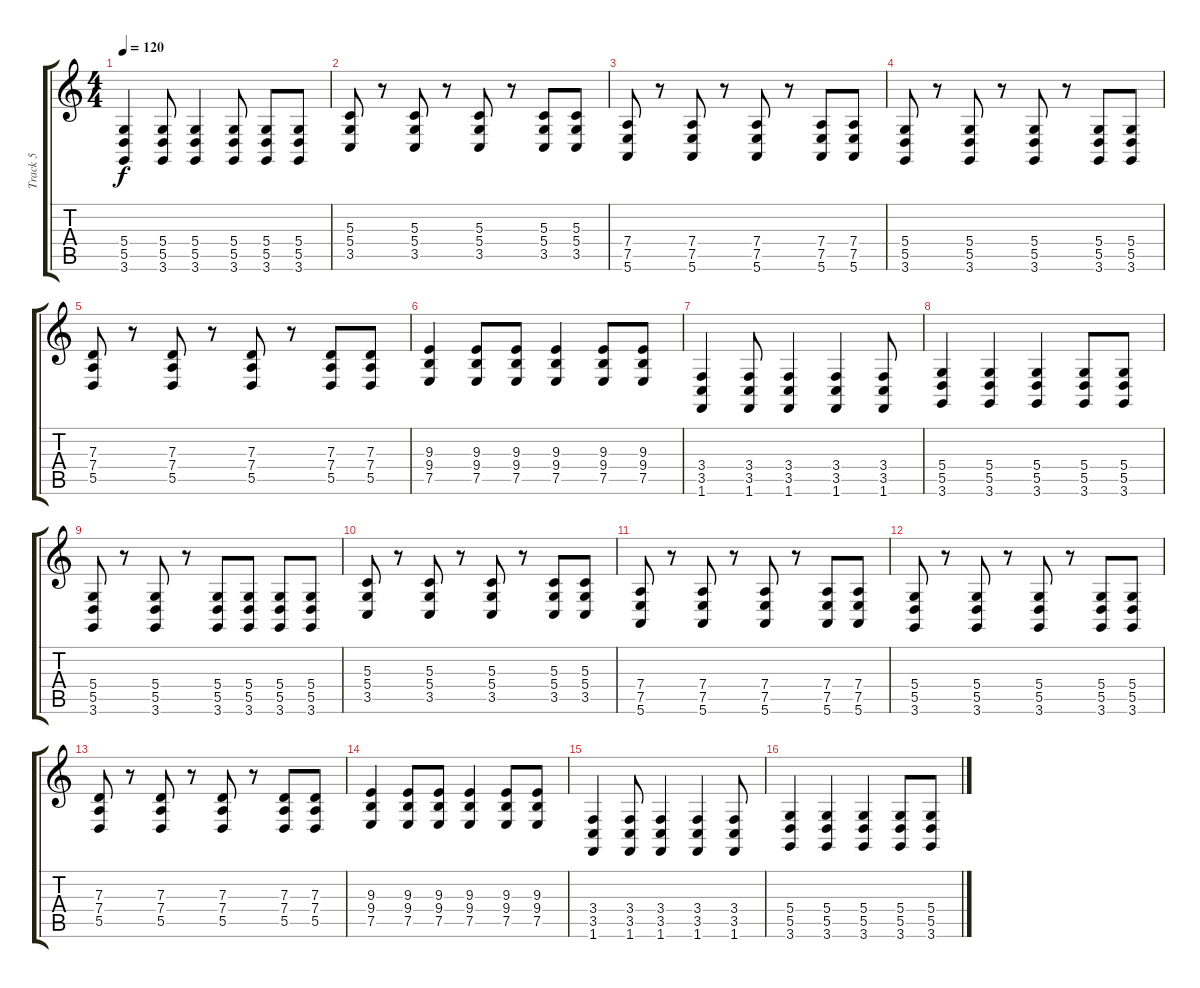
\track ("Track 5" "Track 5") {instrument acousticgrandpiano}
\staff {score tabs}
\tuning (E4 B3 G3 D3 A2 E2) {hide}
\ts (4 4)
\tempo 120
\clef g2
\ks c
(5.4 5.5 3.6).4{dy f} (5.4 5.5 3.6).8 (5.4 5.5 3.6).4 (5.4 5.5 3.6).8 (5.4 5.5 3.6).8 (5.4 5.5 3.6).8 |
(5.3 5.4 3.5).8 r.8 (5.3 5.4 3.5).8 r.8 (5.3 5.4 3.5).8 r.8 (5.3 5.4 3.5).8 (5.3 5.4 3.5).8 |
(7.4 7.5 5.6).8 r.8 (7.4 7.5 5.6).8 r.8 (7.4 7.5 5.6).8 r.8 (7.4 7.5 5.6).8 (7.4 7.5 5.6).8 |
(5.4 5.5 3.6).8 r.8 (5.4 5.5 3.6).8 r.8 (5.4 5.5 3.6).8 r.8 (5.4 5.5 3.6).8 (5.4 5.5 3.6).8 |
(7.3 7.4 5.5).8 r.8 (7.3 7.4 5.5).8 r.8 (7.3 7.4 5.5).8 r.8 (7.3 7.4 5.5).8 (7.3 7.4 5.5).8 |
(9.3 9.4 7.5).4 (9.3 9.4 7.5).8 (9.3 9.4 7.5).8 (9.3 9.4 7.5).4 (9.3 9.4 7.5).8 (9.3 9.4 7.5).8 |
(3.4 3.5 1.6).4 (3.4 3.5 1.6).8 (3.4 3.5 1.6).4 (3.4 3.5 1.6).4 (3.4 3.5 1.6).8 |
(5.4 5.5 3.6).4 (5.4 5.5 3.6).4 (5.4 5.5 3.6).4 (5.4 5.5 3.6).8 (5.4 5.5 3.6).8 |
(5.4 5.5 3.6).8 r.8 (5.4 5.5 3.6).8 r.8 (5.4 5.5 3.6).8 (5.4 5.5 3.6).8 (5.4 5.5 3.6).8 (5.4 5.5 3.6).8 |
(5.3 5.4 3.5).8 r.8 (5.3 5.4 3.5).8 r.8 (5.3 5.4 3.5).8 r.8 (5.3 5.4 3.5).8 (5.3 5.4 3.5).8 |
(7.4 7.5 5.6).8 r.8 (7.4 7.5 5.6).8 r.8 (7.4 7.5 5.6).8 r.8 (7.4 7.5 5.6).8 (7.4 7.5 5.6).8 |
(5.4 5.5 3.6).8 r.8 (5.4 5.5 3.6).8 r.8 (5.4 5.5 3.6).8 r.8 (5.4 5.5 3.6).8 (5.4 5.5 3.6).8 |
(7.3 7.4 5.5).8 r.8 (7.3 7.4 5.5).8 r.8 (7.3 7.4 5.5).8 r.8 (7.3 7.4 5.5).8 (7.3 7.4 5.5).8 |
(9.3 9.4 7.5).4 (9.3 9.4 7.5).8 (9.3 9.4 7.5).8 (9.3 9.4 7.5).4 (9.3 9.4 7.5).8 (9.3 9.4 7.5).8 |
(3.4 3.5 1.6).4 (3.4 3.5 1.6).8 (3.4 3.5 1.6).4 (3.4 3.5 1.6).4 (3.4 3.5 1.6).8 |
(5.4 5.5 3.6).4 (5.4 5.5 3.6).4 (5.4 5.5 3.6).4 (5.4 5.5 3.6).8 (5.4 5.5 3.6).8
